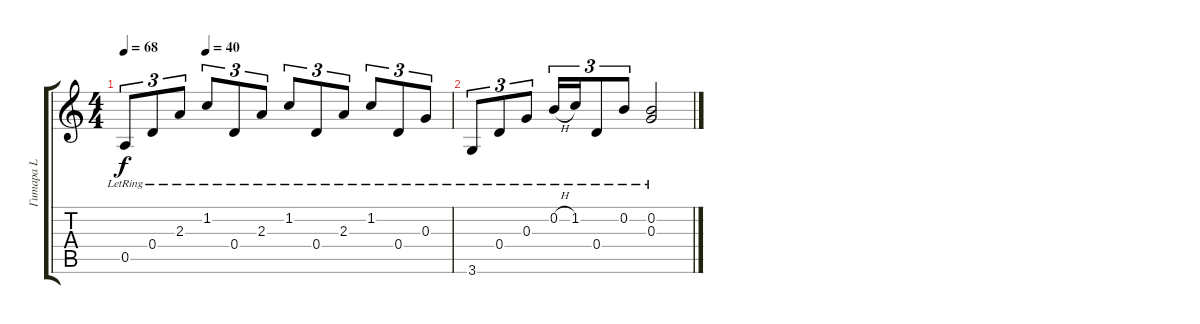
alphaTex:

\track ("Гитара L" "Гитара L") {instrument acousticguitarsteel}
\staff {score tabs}
\tuning (E4 B3 G3 D3 A2 E2) {hide}
\ts (4 4)
\tempo 68
\tempo (40 0.25)
\clef g2
\ks c
0.5{lr}.8{tu (3 2) dy f} 0.4{lr}.8{tu (3 2)} 2.3{lr}.8{tu (3 2)} 1.2{lr}.8{tu (3 2)} 0.4{lr}.8{tu (3 2)} 2.3{lr}.8{tu (3 2)} 1.2{lr}.8{tu (3 2)} 0.4{lr}.8{tu (3 2)} 2.3{lr}.8{tu (3 2)} 1.2{lr}.8{tu (3 2)} 0.4{lr}.8{tu (3 2)} 0.3{lr}.8{tu (3 2)} |
3.6{lr}.8{tu (3 2)} 0.4{lr}.8{tu (3 2)} 0.3{lr}.8{tu (3 2)} 0.2{h lr}.16{tu (3 2)} 1.2{lr}.16{tu (3 2)} 0.4{lr}.8{tu (3 2)} 0.2{lr}.8{tu (3 2)} (0.2{lr} 0.3{lr}).2
